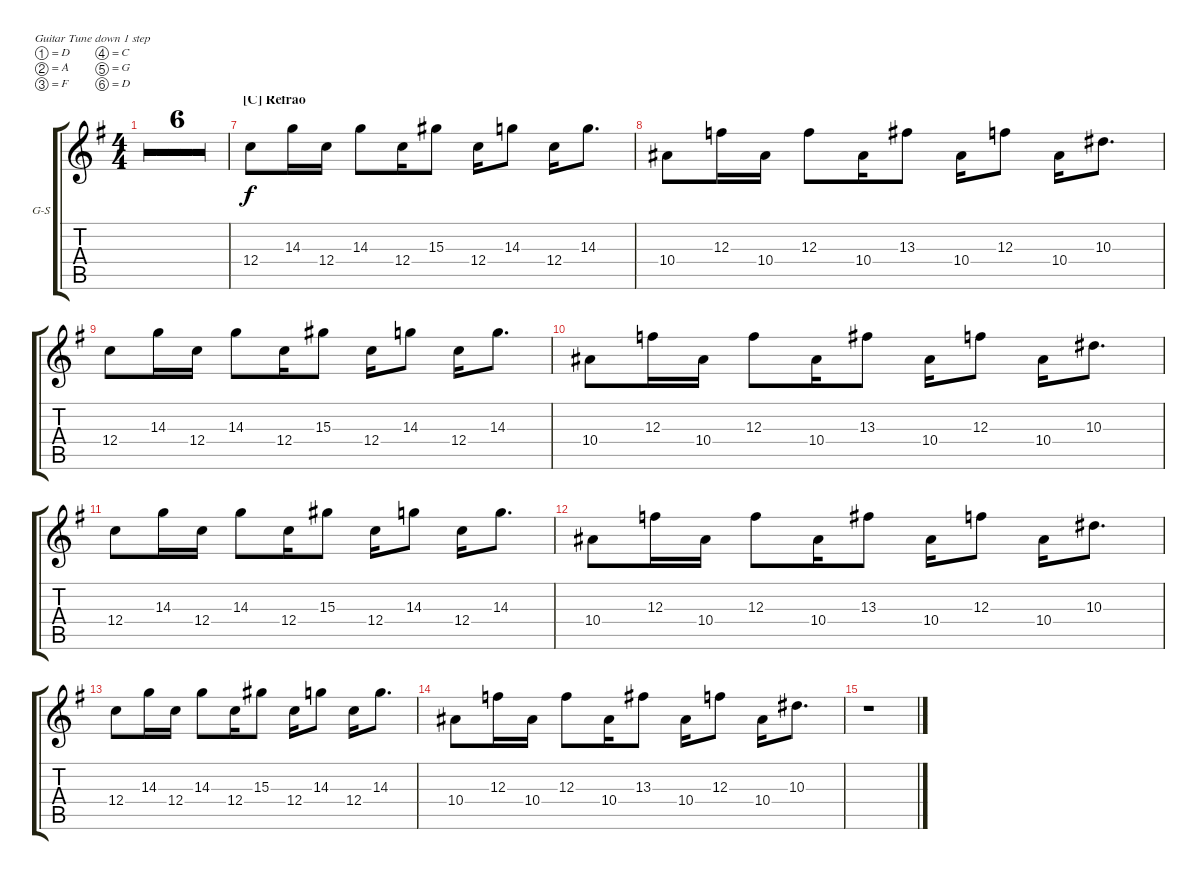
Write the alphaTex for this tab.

\defaultSystemsLayout 4
\bracketExtendMode groupsimilarinstruments
\firstSystemTrackNameOrientation horizontal
\otherSystemsTrackNameOrientation horizontal
\track ("Guitar Solo" "G-S") {multiBarRest instrument electricguitarclean}
\staff {score tabs}
\tuning (D4 A3 F3 C3 G2 D2)
\ts (4 4)
\tempo 80
\clef g2
\ks g
|
|
|
|
|
|
\section ("C" "Refrão")
12.4.8 14.3.16 12.4.16 14.3.8 12.4.16 15.3.8 12.4.16 14.3.8 12.4.16 14.3.8{d} |
10.4.8 12.3.16 10.4.16 12.3.8 10.4.16 13.3.8 10.4.16 12.3.8 10.4.16 10.3.8{d} |
12.4.8 14.3.16 12.4.16 14.3.8 12.4.16 15.3.8 12.4.16 14.3.8 12.4.16 14.3.8{d} |
10.4.8 12.3.16 10.4.16 12.3.8 10.4.16 13.3.8 10.4.16 12.3.8 10.4.16 10.3.8{d} |
12.4.8 14.3.16 12.4.16 14.3.8 12.4.16 15.3.8 12.4.16 14.3.8 12.4.16 14.3.8{d} |
10.4.8 12.3.16 10.4.16 12.3.8 10.4.16 13.3.8 10.4.16 12.3.8 10.4.16 10.3.8{d} |
12.4.8 14.3.16 12.4.16 14.3.8 12.4.16 15.3.8 12.4.16 14.3.8 12.4.16 14.3.8{d} |
10.4.8 12.3.16 10.4.16 12.3.8 10.4.16 13.3.8 10.4.16 12.3.8 10.4.16 10.3.8{d} |
r.1
